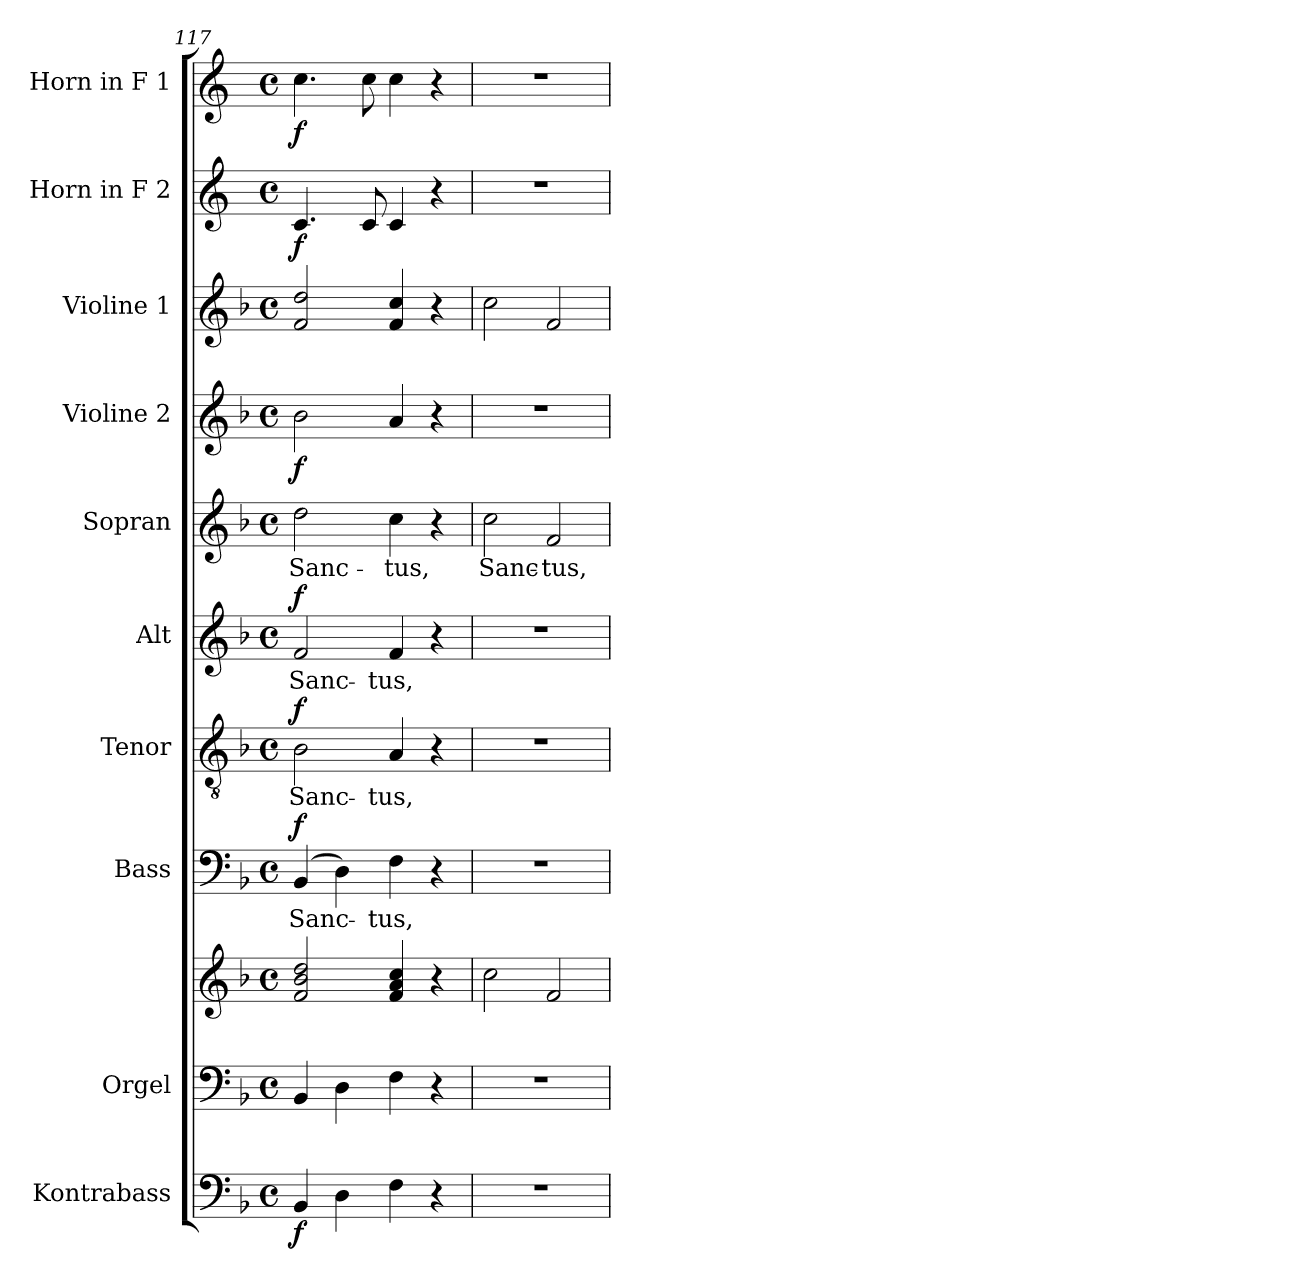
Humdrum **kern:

**kern	**dynam	**kern	**kern	**kern	**text	**dynam	**kern	**text	**dynam	**kern	**text	**dynam	**kern	**text	**kern	**dynam	**kern	**kern	**dynam	**kern	**dynam
*part10	*part10	*part9	*part9	*part8	*part8	*part8	*part7	*part7	*part7	*part6	*part6	*part6	*part5	*part5	*part4	*part4	*part3	*part2	*part2	*part1	*part1
*staff11	*staff11	*staff10	*staff9	*staff8	*staff8	*staff8	*staff7	*staff7	*staff7	*staff6	*staff6	*staff6	*staff5	*staff5	*staff4	*staff4	*staff3	*staff2	*staff2	*staff1	*staff1
*I"Kontrabass	*	*I"Orgel	*	*I"Bass	*	*	*I"Tenor	*	*	*I"Alt	*	*	*I"Sopran	*	*I"Violine 2	*	*I"Violine 1	*I"Horn in F 2	*	*I"Horn in F 1	*
*I'Kb.	*	*	*	*I'B.	*	*	*I'T.	*	*	*I'A.	*	*	*I'S.	*	*I'Vl. 2	*	*I'Vl. 1	*	*	*	*
*clefF4	*	*clefF4	*clefG2	*clefF4	*	*	*clefGv2	*	*	*clefG2	*	*	*clefG2	*	*clefG2	*	*clefG2	*clefG2	*	*clefG2	*
*ITrd7c12	*	*	*	*	*	*	*	*	*	*	*	*	*	*	*	*	*	*ITrd4c7	*	*ITrd4c7	*
*k[b-]	*	*k[b-]	*k[b-]	*k[b-]	*	*	*k[b-]	*	*	*k[b-]	*	*	*k[b-]	*	*k[b-]	*	*k[b-]	*k[b-]	*	*k[b-]	*
*F:	*	*F:	*F:	*F:	*	*	*F:	*	*	*F:	*	*	*F:	*	*F:	*	*F:	*F:	*	*F:	*
*M4/4	*	*M4/4	*M4/4	*M4/4	*	*	*M4/4	*	*	*M4/4	*	*	*M4/4	*	*M4/4	*	*M4/4	*M4/4	*	*M4/4	*
*met(c)	*	*met(c)	*met(c)	*met(c)	*	*	*met(c)	*	*	*met(c)	*	*	*met(c)	*	*met(c)	*	*met(c)	*met(c)	*	*met(c)	*
=117	=117	=117	=117	=117	=117	=117	=117	=117	=117	=117	=117	=117	=117	=117	=117	=117	=117	=117	=117	=117	=117
!	!LO:DY:b	!	!	!	!LO:LY:b	!LO:DY:a	!	!LO:LY:b	!LO:DY:a	!	!LO:LY:b	!LO:DY:a	!	!LO:LY:b	!	!LO:DY:b	!	!	!LO:DY:b	!	!LO:DY:b
4BBB-/	f	4BB-/	2f/ 2b-/ 2dd/	(4BB-/	Sanc-	f	2B-\	Sanc-	f	2f/	Sanc-	f	2dd\	Sanc-	2b-\	f	2f/ 2dd/	4.F/	f	4.f\	f
4DD\	.	4D\	.	4D\)	.	.	.	.	.	.	.	.	.	.	.	.	.	.	.	.	.
.	.	.	.	.	.	.	.	.	.	.	.	.	.	.	.	.	.	8F/	.	8f\	.
!	!	!	!	!	!LO:LY:b	!	!	!LO:LY:b	!	!	!LO:LY:b	!	!	!LO:LY:b	!	!	!	!	!	!	!
4FF\	.	4F\	4f/ 4a/ 4cc/	4F\	-tus,	.	4A/	-tus,	.	4f/	-tus,	.	4cc\	-tus,	4a/	.	4f/ 4cc/	4F/	.	4f\	.
4r	.	4r	4r	4r	.	.	4r	.	.	4r	.	.	4r	.	4r	.	4r	4r	.	4r	.
=118	=118	=118	=118	=118	=118	=118	=118	=118	=118	=118	=118	=118	=118	=118	=118	=118	=118	=118	=118	=118	=118
!	!	!	!	!	!	!	!	!	!	!	!	!	!	!LO:LY:b	!	!	!	!	!	!	!
1r	.	1r	2cc\	1r	.	.	1r	.	.	1r	.	.	2cc\	Sanc-	1r	.	2cc\	1r	.	1r	.
!	!	!	!	!	!	!	!	!	!	!	!	!	!	!LO:LY:b	!	!	!	!	!	!	!
.	.	.	2f/	.	.	.	.	.	.	.	.	.	2f/	-tus,	.	.	2f/	.	.	.	.
=	=	=	=	=	=	=	=	=	=	=	=	=	=	=	=	=	=	=	=	=	=
*-	*-	*-	*-	*-	*-	*-	*-	*-	*-	*-	*-	*-	*-	*-	*-	*-	*-	*-	*-	*-	*-
